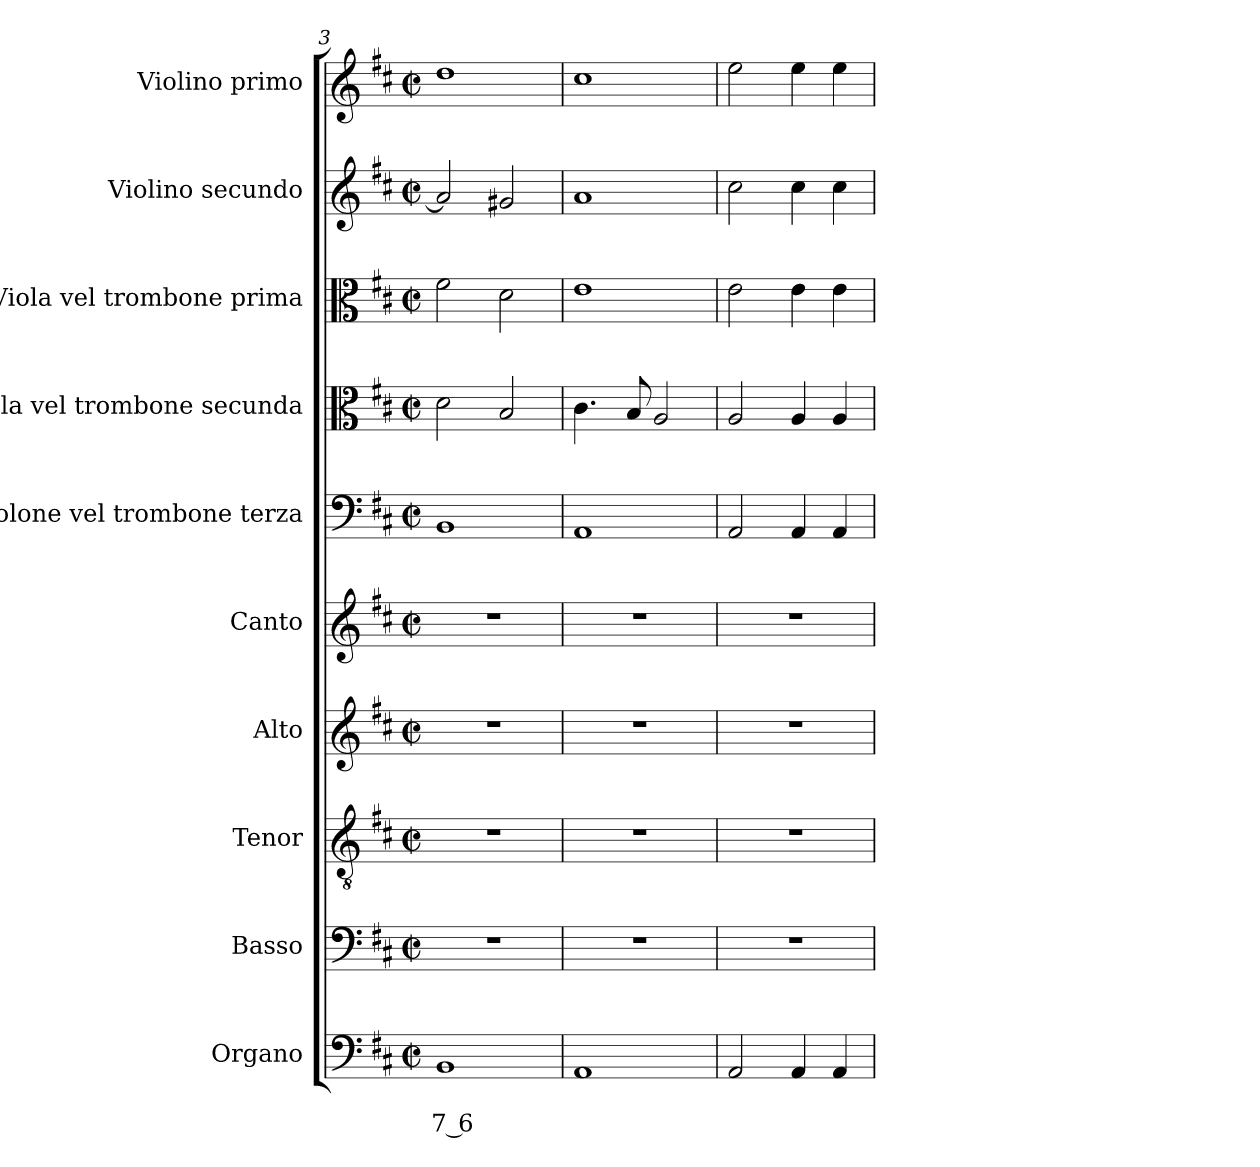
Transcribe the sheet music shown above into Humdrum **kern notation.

**kern	**text	**text	**kern	**kern	**kern	**kern	**kern	**kern	**kern	**kern	**kern
*part10	*part10	*part10	*part9	*part8	*part7	*part6	*part5	*part4	*part3	*part2	*part1
*staff10	*staff10	*staff10	*staff9	*staff8	*staff7	*staff6	*staff5	*staff4	*staff3	*staff2	*staff1
*I"Organo	*	*	*I"Basso	*I"Tenor	*I"Alto	*I"Canto	*I"Violone vel trombone  terza	*I"Viola vel trombone secunda	*I"Viola vel trombone prima	*I"Violino secundo	*I"Violino primo
*	*	*	*I'B	*I'T	*I'A	*I'C	*I'Vn	*I'Va2	*I'Va1	*I'Vi2	*I'Vi1
*clefF4	*	*	*clefF4	*clefGv2	*clefG2	*clefG2	*clefF4	*clefC3	*clefC3	*clefG2	*clefG2
*k[f#c#]	*	*	*k[f#c#]	*k[f#c#]	*k[f#c#]	*k[f#c#]	*k[f#c#]	*k[f#c#]	*k[f#c#]	*k[f#c#]	*k[f#c#]
*D:	*	*	*D:	*D:	*D:	*D:	*D:	*D:	*D:	*D:	*D:
*M2/2	*	*	*M2/2	*M2/2	*M2/2	*M2/2	*M2/2	*M2/2	*M2/2	*M2/2	*M2/2
*met(c|)	*	*	*met(c|)	*met(c|)	*met(c|)	*met(c|)	*met(c|)	*met(c|)	*met(c|)	*met(c|)	*met(c|)
=3	=3	=3	=3	=3	=3	=3	=3	=3	=3	=3	=3
!	!	!LO:LY:b	!	!	!	!	!	!	!	!	!
1BB	.	7 6	1r	1r	1r	1r	1BB	2d\	2f#\	2a/]	1dd
.	.	.	.	.	.	.	.	2B/	2d\	2g#X/	.
=4	=4	=4	=4	=4	=4	=4	=4	=4	=4	=4	=4
1AA	.	.	1r	1r	1r	1r	1AA	4.c#\	1e	1a	1cc#
.	.	.	.	.	.	.	.	8B/	.	.	.
.	.	.	.	.	.	.	.	2A/	.	.	.
=5	=5	=5	=5	=5	=5	=5	=5	=5	=5	=5	=5
2AA/	.	.	1r	1r	1r	1r	2AA/	2A/	2e\	2cc#\	2ee\
4AA/	.	.	.	.	.	.	4AA/	4A/	4e\	4cc#\	4ee\
4AA/	.	.	.	.	.	.	4AA/	4A/	4e\	4cc#\	4ee\
=	=	=	=	=	=	=	=	=	=	=	=
*-	*-	*-	*-	*-	*-	*-	*-	*-	*-	*-	*-
